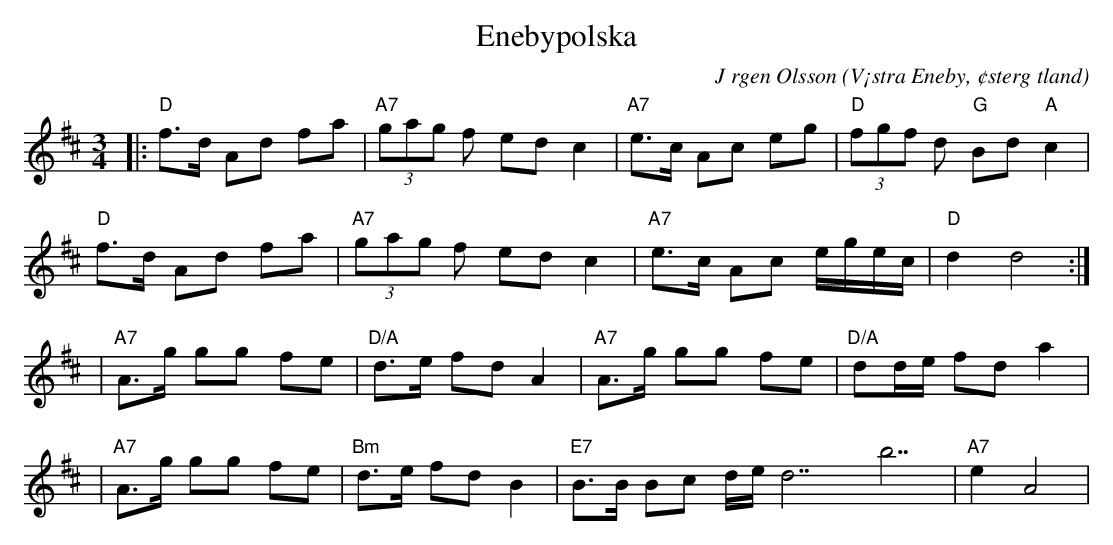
X:1
T:Enebypolska
C:J rgen Olsson
O:V¡stra Eneby, ¢sterg tland
M:3/4
L:1/8
K:D
|: "D"f>d Ad fa | "A7"(3gag f ed c2 | "A7"e>c Ac eg | "D"(3fgf d "G"Bd "A"c2 |
   "D"f>d Ad fa | "A7"(3gag f ed c2 | "A7"e>c Ac e/g/e/c/ | "D"d2 d4:|
| "A7"A>g gg fe | "D/A"d>e fd A2 | "A7"A>g gg fe | "D/A" dd/e/ fd a2 |
| "A7"A>g gg fe | "Bm"d>e fd B2 | "E7"B>B Bc d/e/d7b7 | "A7" e2 A4 |
